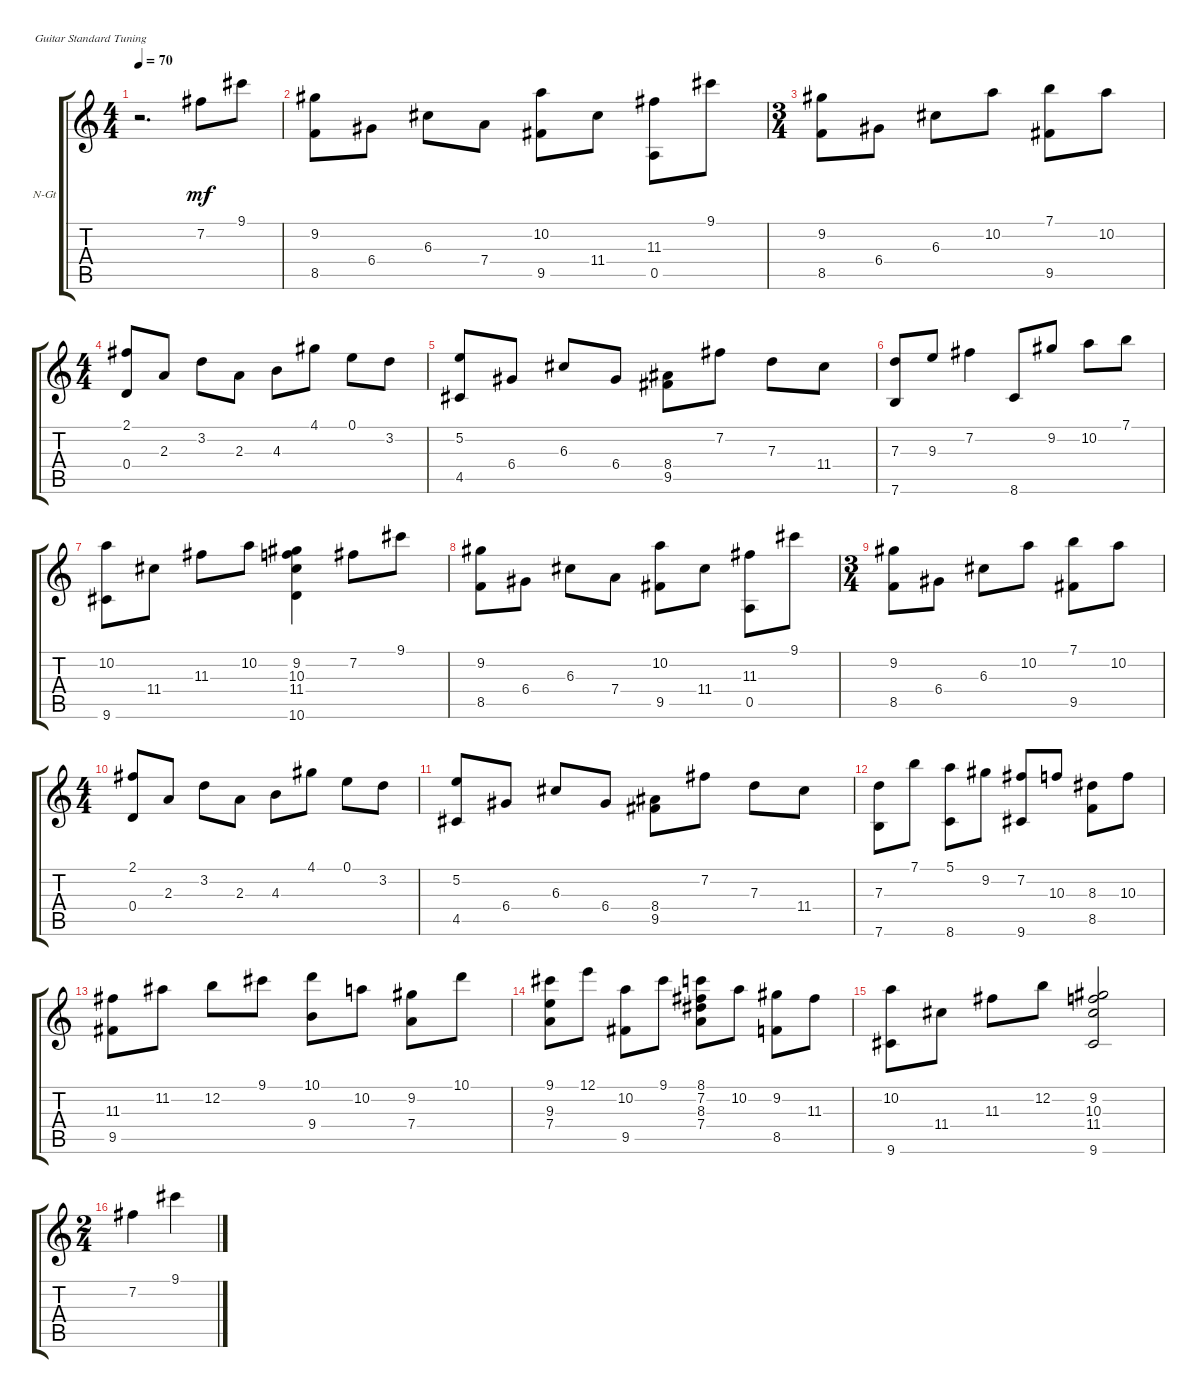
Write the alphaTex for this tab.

\defaultSystemsLayout 4
\bracketExtendMode groupsimilarinstruments
\firstSystemTrackNameOrientation horizontal
\otherSystemsTrackNameOrientation horizontal
\track ("Nylon Guitar" "N-Gt") {instrument acousticguitarsteel}
\staff {score tabs}
\tuning (E4 B3 G3 D3 A2 E2)
\ts (4 4)
\tempo 70
\clef g2
\ks c
r.2{d dy mf instrument acousticguitarsteel} 7.2.8 9.1.8 |
(9.2 8.5).8 6.4.8 6.3.8 7.4.8 (10.2 9.5).8 11.4.8 (11.3 0.5).8 9.1.8 |
\ts (3 4)
(9.2 8.5).8 6.4.8 6.3.8 10.2.8 (7.1 9.5).8 10.2.8 |
\ts (4 4)
(2.1 0.4).8 2.3.8 3.2.8 2.3.8 4.3.8 4.1.8 0.1.8 3.2.8 |
(5.2 4.5).8 6.4.8 6.3.8 6.4.8 (8.4 9.5).8 7.2.8 7.3.8 11.4.8 |
(7.6 7.3).8 9.3.8 7.2.4 8.6.8 9.2.8 10.2.8 7.1.8 |
(10.2 9.6).8 11.4.8 11.3.8 10.2.8 (9.2 10.3 11.4 10.6).4 7.2.8 9.1.8 |
(9.2 8.5).8 6.4.8 6.3.8 7.4.8 (9.5 10.2).8 11.4.8 (11.3 0.5).8 9.1.8 |
\ts (3 4)
(9.2 8.5).8 6.4.8 6.3.8 10.2.8 (7.1 9.5).8 10.2.8 |
\ts (4 4)
(2.1 0.4).8 2.3.8 3.2.8 2.3.8 4.3.8 4.1.8 0.1.8 3.2.8 |
(5.2 4.5).8 6.4.8 6.3.8 6.4.8 (8.4 9.5).8 7.2.8 7.3.8 11.4.8 |
(7.3 7.6).8 7.1.8 (5.1 8.6).8 9.2.8 (7.2 9.6).8 10.3.8 (8.3 8.5).8 10.3.8 |
(9.5 11.3).8 11.2.8 12.2.8 9.1.8 (10.1 9.4).8 10.2.8 (9.2 7.4).8 10.1.8 |
(9.1 9.3 7.4).8 12.1.8 (10.2 9.5).8 9.1.8 (8.1 7.2 8.3 7.4).8 10.2.8 (9.2 8.5).8 11.3.8 |
(10.2 9.6).8 11.4.8 11.3.8 12.2.8 (9.2 10.3 11.4 9.6).2 |
\ts (2 4)
7.2.4 9.1.4
